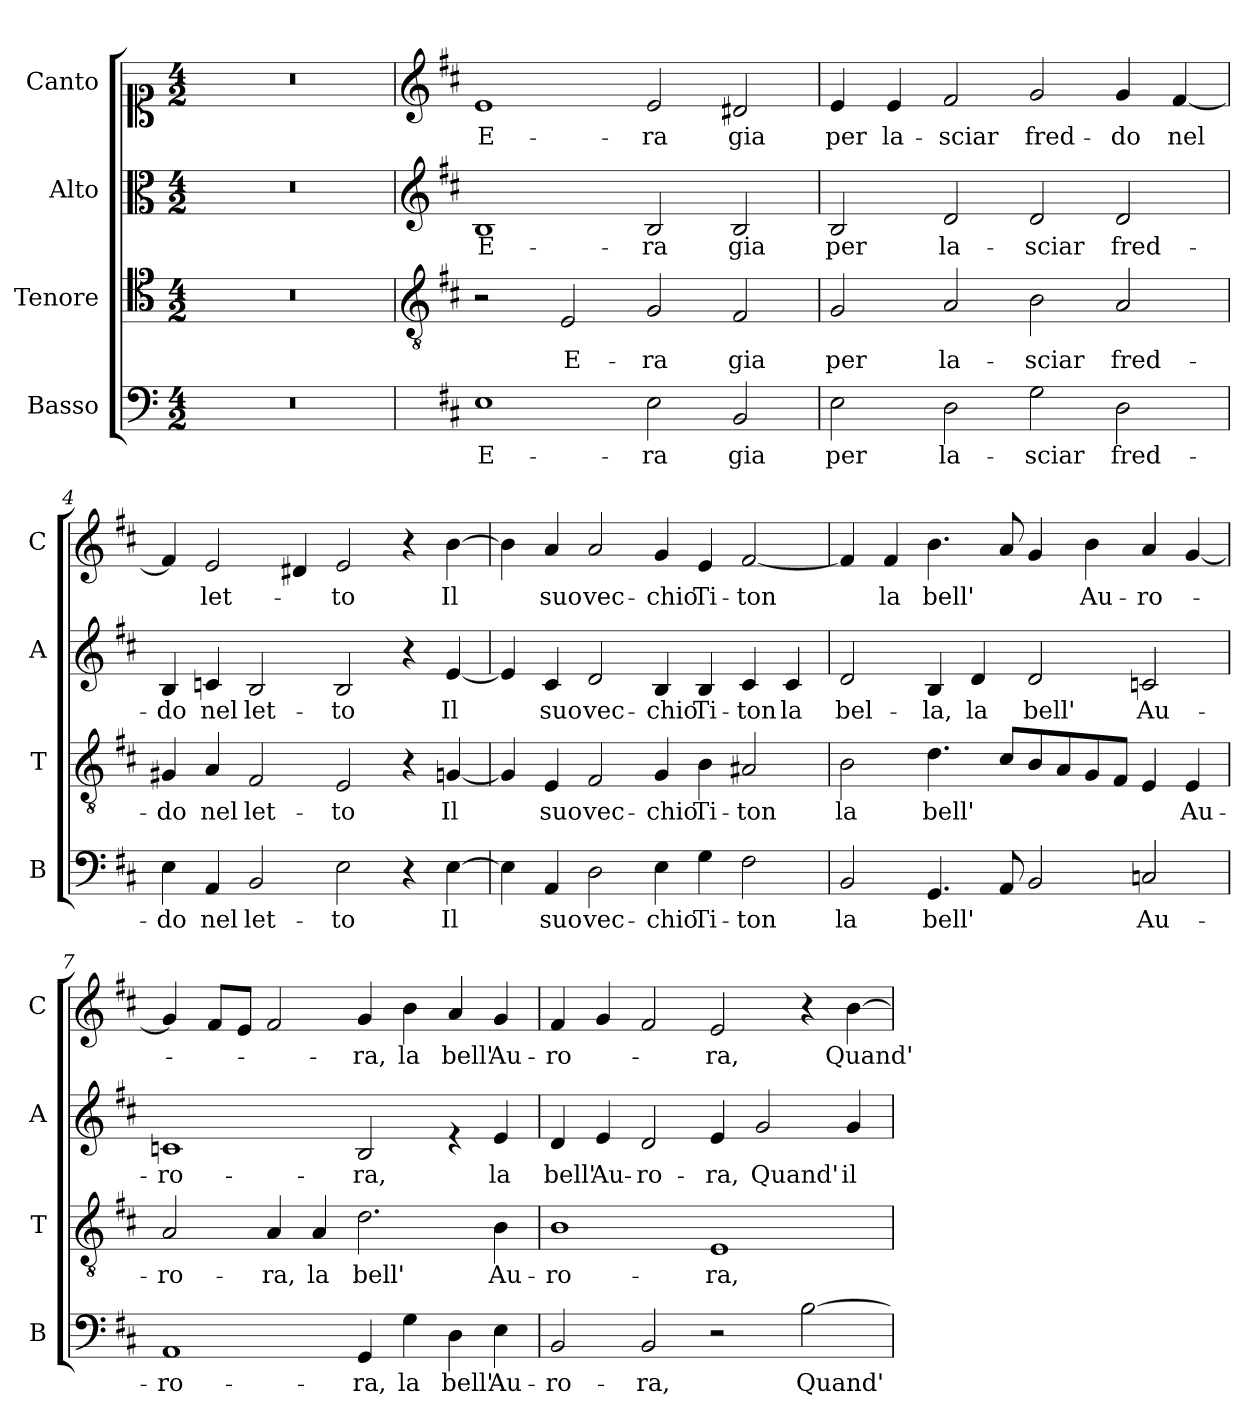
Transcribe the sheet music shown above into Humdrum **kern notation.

**kern	**text	**kern	**text	**kern	**text	**kern	**text
*part4	*part4	*part3	*part3	*part2	*part2	*part1	*part1
*staff4	*staff4	*staff3	*staff3	*staff2	*staff2	*staff1	*staff1
*I"Basso	*	*I"Tenore	*	*I"Alto	*	*I"Canto	*
*I'B	*	*I'T	*	*I'A	*	*I'C	*
*clefF4	*	*clefC4	*	*clefC3	*	*clefC1	*
*k[]	*	*k[]	*	*k[]	*	*k[]	*
*C:	*	*C:	*	*C:	*	*C:	*
*M4/2	*	*M4/2	*	*M4/2	*	*M4/2	*
=1	=1	=1	=1	=1	=1	=1	=1
0r	.	0r	.	0r	.	0r	.
=2	=2	=2	=2	=2	=2	=2	=2
*	*	*clefGv2	*	*clefG2	*	*clefG2	*
*k[f#c#]	*	*k[f#c#]	*	*k[f#c#]	*	*k[f#c#]	*
*D:	*	*D:	*	*D:	*	*D:	*
!	!LO:LY:b	!	!	!	!LO:LY:b	!	!LO:LY:b
1E	E-	2r	.	1B	E-	1e	E-
!	!	!	!LO:LY:b	!	!	!	!
.	.	2E/	E-	.	.	.	.
!	!LO:LY:b	!	!LO:LY:b	!	!LO:LY:b	!	!LO:LY:b
2E\	-ra	2G/	-ra	2B/	-ra	2e/	-ra
!	!LO:LY:b	!	!LO:LY:b	!	!LO:LY:b	!	!LO:LY:b
2BB/	gia	2F#/	gia	2B/	gia	2d#X/	gia
=3	=3	=3	=3	=3	=3	=3	=3
!	!LO:LY:b	!	!LO:LY:b	!	!LO:LY:b	!	!LO:LY:b
2E\	per	2G/	per	2B/	per	4e/	per
!	!	!	!	!	!	!	!LO:LY:b
.	.	.	.	.	.	4e/	la-
!	!LO:LY:b	!	!LO:LY:b	!	!LO:LY:b	!	!LO:LY:b
2D\	la-	2A/	la-	2d/	la-	2f#/	-sciar
!	!LO:LY:b	!	!LO:LY:b	!	!LO:LY:b	!	!LO:LY:b
2G\	-sciar	2B\	-sciar	2d/	-sciar	2g/	fred-
!	!LO:LY:b	!	!LO:LY:b	!	!LO:LY:b	!	!LO:LY:b
2D\	fred-	2A/	fred-	2d/	fred-	4g/	-do
!	!	!	!	!	!	!	!LO:LY:b
.	.	.	.	.	.	[4f#/	nel
!!LO:LB:g=z
=4	=4	=4	=4	=4	=4	=4	=4
!	!LO:LY:b	!	!LO:LY:b	!	!LO:LY:b	!	!
4E\	-do	4G#X/	-do	4B/	-do	4f#/]	.
!	!LO:LY:b	!	!LO:LY:b	!	!LO:LY:b	!	!LO:LY:b
4AA/	nel	4A/	nel	4cn/	nel	2e/	let-
!	!LO:LY:b	!	!LO:LY:b	!	!LO:LY:b	!	!
2BB/	let-	2F#/	let-	2B/	let-	.	.
.	.	.	.	.	.	4d#X/	.
!	!LO:LY:b	!	!LO:LY:b	!	!LO:LY:b	!	!LO:LY:b
2E\	-to	2E/	-to	2B/	-to	2e/	-to
4r	.	4r	.	4r	.	4r	.
!	!LO:LY:b	!	!LO:LY:b	!	!LO:LY:b	!	!LO:LY:b
[4E\	Il	[4Gn/	Il	[4e/	Il	[4b\	Il
=5	=5	=5	=5	=5	=5	=5	=5
4E\]	.	4G/]	.	4e/]	.	4b\]	.
!	!LO:LY:b	!	!LO:LY:b	!	!LO:LY:b	!	!LO:LY:b
4AA/	suo	4E/	suo	4c#/	suo	4a/	suo
!	!LO:LY:b	!	!LO:LY:b	!	!LO:LY:b	!	!LO:LY:b
2D\	vec-	2F#/	vec-	2d/	vec-	2a/	vec-
!	!LO:LY:b	!	!LO:LY:b	!	!LO:LY:b	!	!LO:LY:b
4E\	-chio	4G/	-chio	4B/	-chio	4g/	-chio
!	!LO:LY:b	!	!LO:LY:b	!	!LO:LY:b	!	!LO:LY:b
4G\	Ti-	4B\	Ti-	4B/	Ti-	4e/	Ti-
!	!LO:LY:b	!	!LO:LY:b	!	!LO:LY:b	!	!LO:LY:b
2F#\	-ton	2A#X/	-ton	4c#/	-ton	[2f#/	-ton
!	!	!	!	!	!LO:LY:b	!	!
.	.	.	.	4c#/	la	.	.
=6	=6	=6	=6	=6	=6	=6	=6
!	!LO:LY:b	!	!LO:LY:b	!	!LO:LY:b	!	!
2BB/	la	2B\	la	2d/	bel-	4f#/]	.
!	!	!	!	!	!	!	!LO:LY:b
.	.	.	.	.	.	4f#/	la
!	!LO:LY:b	!	!LO:LY:b	!	!LO:LY:b	!	!LO:LY:b
4.GG/	bell'	4.d\	bell'	4B/	-la,	4.b\	bell'
!	!	!	!	!	!LO:LY:b	!	!
.	.	.	.	4d/	la	.	.
8AA/	.	8c#/L	.	.	.	8a/	.
!	!	!	!	!	!LO:LY:b	!	!
2BB/	.	8B/	.	2d/	bell'	4g/	.
.	.	8A/	.	.	.	.	.
!	!	!	!	!	!	!	!LO:LY:b
.	.	8G/	.	.	.	4b\	Au-
.	.	8F#/J	.	.	.	.	.
!	!LO:LY:b	!	!	!	!LO:LY:b	!	!LO:LY:b
2Cn/	Au-	4E/	.	2cn/	Au-	4a/	-ro-
!	!	!	!LO:LY:b	!	!	!	!
.	.	4E/	Au-	.	.	[4g/	.
!!LO:PB:g=z
=7	=7	=7	=7	=7	=7	=7	=7
!	!LO:LY:b	!	!LO:LY:b	!	!LO:LY:b	!	!
1AA	-ro-	2A/	-ro-	1cn	-ro-	4g/]	.
.	.	.	.	.	.	8f#/L	.
.	.	.	.	.	.	8e/J	.
!	!	!	!LO:LY:b	!	!	!	!
.	.	4A/	-ra,	.	.	2f#/	.
!	!	!	!LO:LY:b	!	!	!	!
.	.	4A/	la	.	.	.	.
!	!LO:LY:b	!	!LO:LY:b	!	!LO:LY:b	!	!LO:LY:b
4GG/	-ra,	2.d\	bell'	2B/	-ra,	4g/	-ra,
!	!LO:LY:b	!	!	!	!	!	!LO:LY:b
4G\	la	.	.	.	.	4b\	la
!	!LO:LY:b	!	!	!	!	!	!LO:LY:b
4D\	bell'	.	.	4rd	.	4a/	bell'
!	!LO:LY:b	!	!LO:LY:b	!	!LO:LY:b	!	!LO:LY:b
4E\	Au-	4B\	Au-	4e/	la	4g/	Au-
=8	=8	=8	=8	=8	=8	=8	=8
!	!LO:LY:b	!	!LO:LY:b	!	!LO:LY:b	!	!LO:LY:b
2BB/	-ro-	1B	-ro-	4d/	bell'	4f#/	-ro-
!	!	!	!	!	!LO:LY:b	!	!
.	.	.	.	4e/	Au-	4g/	.
!	!LO:LY:b	!	!	!	!LO:LY:b	!	!
2BB/	-ra,	.	.	2d/	-ro-	2f#/	.
!	!	!	!LO:LY:b	!	!LO:LY:b	!	!LO:LY:b
2r	.	1E	-ra,	4e/	-ra,	2e/	-ra,
!	!	!	!	!	!LO:LY:b	!	!
.	.	.	.	2g/	Quand'	.	.
!	!LO:LY:b	!	!	!	!	!	!
[2B\	Quand'	.	.	.	.	4r	.
!	!	!	!	!	!LO:LY:b	!	!LO:LY:b
.	.	.	.	4g/	il	[4b\	Quand'
=	=	=	=	=	=	=	=
*-	*-	*-	*-	*-	*-	*-	*-
